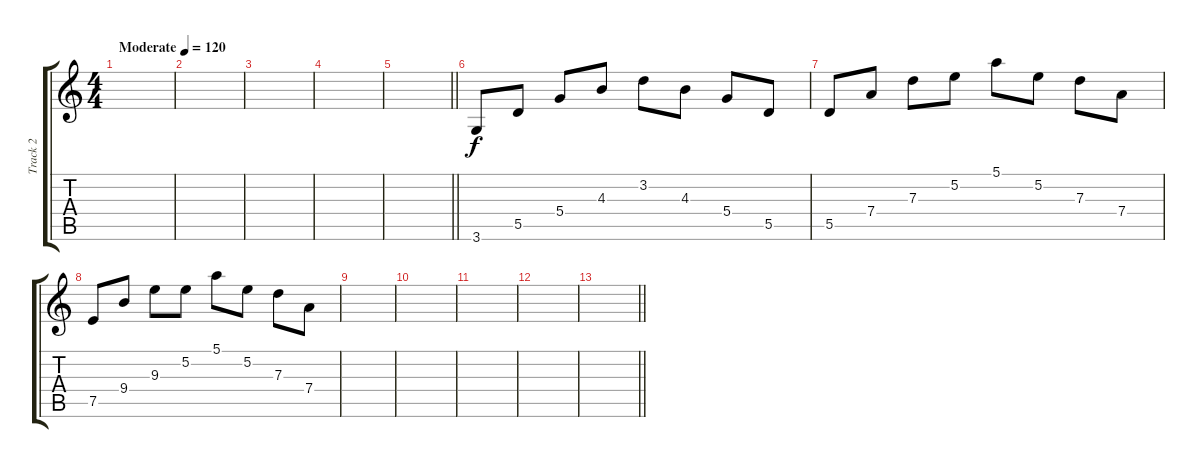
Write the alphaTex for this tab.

\track ("Track 2" "Track 2") {instrument acousticguitarsteel}
\staff {score tabs}
\tuning (E4 B3 G3 D3 A2 E2) {hide}
\ts (4 4)
\tempo (120 "Moderate")
\clef g2
\ks c
|
|
|
|
\barLineRight lightlight
|
3.6.8 5.5.8 5.4.8 4.3.8 3.2.8 4.3.8 5.4.8 5.5.8 |
5.5.8 7.4.8 7.3.8 5.2.8 5.1.8 5.2.8 7.3.8 7.4.8 |
7.5.8 9.4.8 9.3.8 5.2.8 5.1.8 5.2.8 7.3.8 7.4.8 |
|
|
|
|
\barLineRight lightlight
